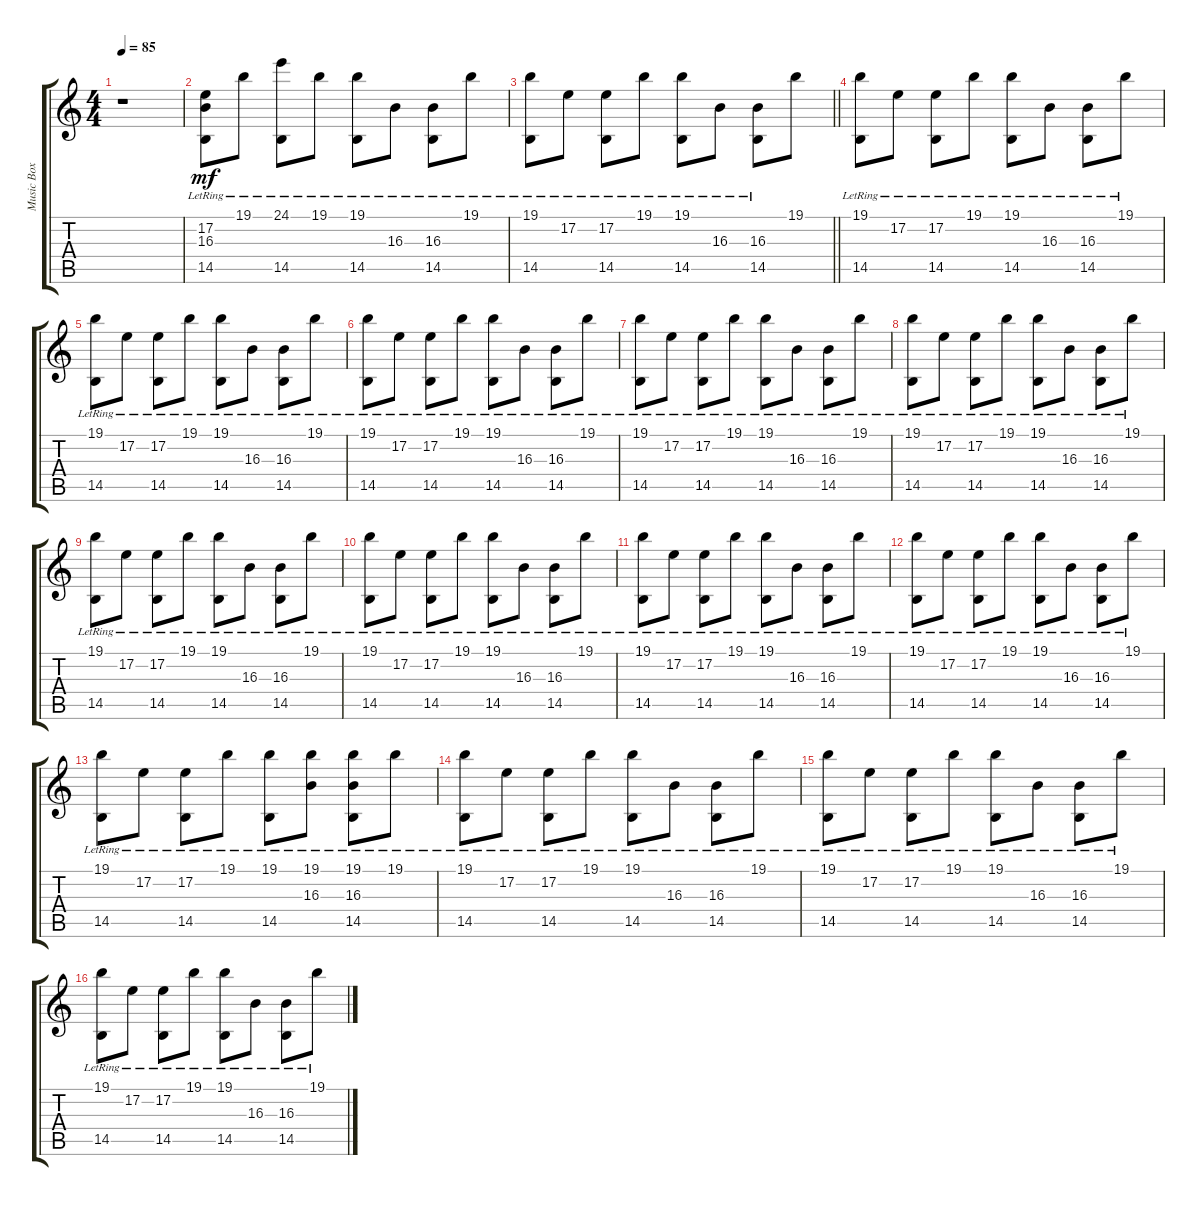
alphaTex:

\track ("Music Box" "Music Box") {instrument musicbox}
\staff {score tabs}
\tuning (E4 B3 G3 D3 A2 E2) {hide}
\ts (4 4)
\tempo 85
\clef g2
\ks c
r.1{dy mf instrument musicbox} |
(17.2{lr} 16.3{lr} 14.5{lr}).8 19.1{lr}.8 (24.1{lr} 14.5{lr}).8 19.1{lr}.8 (19.1{lr} 14.5{lr}).8 16.3{lr}.8 (16.3{lr} 14.5{lr}).8 19.1{lr}.8 |
\barLineRight lightlight
(19.1{lr} 14.5{lr}).8 17.2{lr}.8 (17.2{lr} 14.5{lr}).8 19.1{lr}.8 (19.1{lr} 14.5{lr}).8 16.3{lr}.8 (16.3{lr} 14.5{lr}).8 19.1.8 |
(19.1{lr} 14.5{lr}).8 17.2{lr}.8 (17.2{lr} 14.5{lr}).8 19.1{lr}.8 (19.1{lr} 14.5{lr}).8 16.3{lr}.8 (16.3{lr} 14.5{lr}).8 19.1{lr}.8 |
(19.1{lr} 14.5{lr}).8 17.2{lr}.8 (17.2{lr} 14.5{lr}).8 19.1{lr}.8 (19.1{lr} 14.5{lr}).8 16.3{lr}.8 (16.3{lr} 14.5{lr}).8 19.1{lr}.8 |
(19.1{lr} 14.5{lr}).8 17.2{lr}.8 (17.2{lr} 14.5{lr}).8 19.1{lr}.8 (19.1{lr} 14.5{lr}).8 16.3{lr}.8 (16.3{lr} 14.5{lr}).8 19.1{lr}.8 |
(19.1{lr} 14.5{lr}).8 17.2{lr}.8 (17.2{lr} 14.5{lr}).8 19.1{lr}.8 (19.1{lr} 14.5{lr}).8 16.3{lr}.8 (16.3{lr} 14.5{lr}).8 19.1{lr}.8 |
(19.1{lr} 14.5{lr}).8 17.2{lr}.8 (17.2{lr} 14.5{lr}).8 19.1{lr}.8 (19.1{lr} 14.5{lr}).8 16.3{lr}.8 (16.3{lr} 14.5{lr}).8 19.1{lr}.8 |
(19.1{lr} 14.5{lr}).8 17.2{lr}.8 (17.2{lr} 14.5{lr}).8 19.1{lr}.8 (19.1{lr} 14.5{lr}).8 16.3{lr}.8 (16.3{lr} 14.5{lr}).8 19.1{lr}.8 |
(19.1{lr} 14.5{lr}).8 17.2{lr}.8 (17.2{lr} 14.5{lr}).8 19.1{lr}.8 (19.1{lr} 14.5{lr}).8 16.3{lr}.8 (16.3{lr} 14.5{lr}).8 19.1{lr}.8 |
(19.1{lr} 14.5{lr}).8 17.2{lr}.8 (17.2{lr} 14.5{lr}).8 19.1{lr}.8 (19.1{lr} 14.5{lr}).8 16.3{lr}.8 (16.3{lr} 14.5{lr}).8 19.1{lr}.8 |
(19.1{lr} 14.5{lr}).8 17.2{lr}.8 (17.2{lr} 14.5{lr}).8 19.1{lr}.8 (19.1{lr} 14.5{lr}).8 16.3{lr}.8 (16.3{lr} 14.5{lr}).8 19.1{lr}.8 |
(19.1{lr} 14.5{lr}).8 17.2{lr}.8 (17.2{lr} 14.5{lr}).8 19.1{lr}.8 (19.1{lr} 14.5{lr}).8 (19.1{lr} 16.3{lr}).8 (19.1{lr} 16.3{lr} 14.5{lr}).8 19.1{lr}.8 |
(19.1{lr} 14.5{lr}).8 17.2{lr}.8 (17.2{lr} 14.5{lr}).8 19.1{lr}.8 (19.1{lr} 14.5{lr}).8 16.3{lr}.8 (16.3{lr} 14.5{lr}).8 19.1{lr}.8 |
(19.1{lr} 14.5{lr}).8 17.2{lr}.8 (17.2{lr} 14.5{lr}).8 19.1{lr}.8 (19.1{lr} 14.5{lr}).8 16.3{lr}.8 (16.3{lr} 14.5{lr}).8 19.1{lr}.8 |
(19.1{lr} 14.5{lr}).8 17.2{lr}.8 (17.2{lr} 14.5{lr}).8 19.1{lr}.8 (19.1{lr} 14.5{lr}).8 16.3{lr}.8 (16.3{lr} 14.5{lr}).8 19.1{lr}.8
